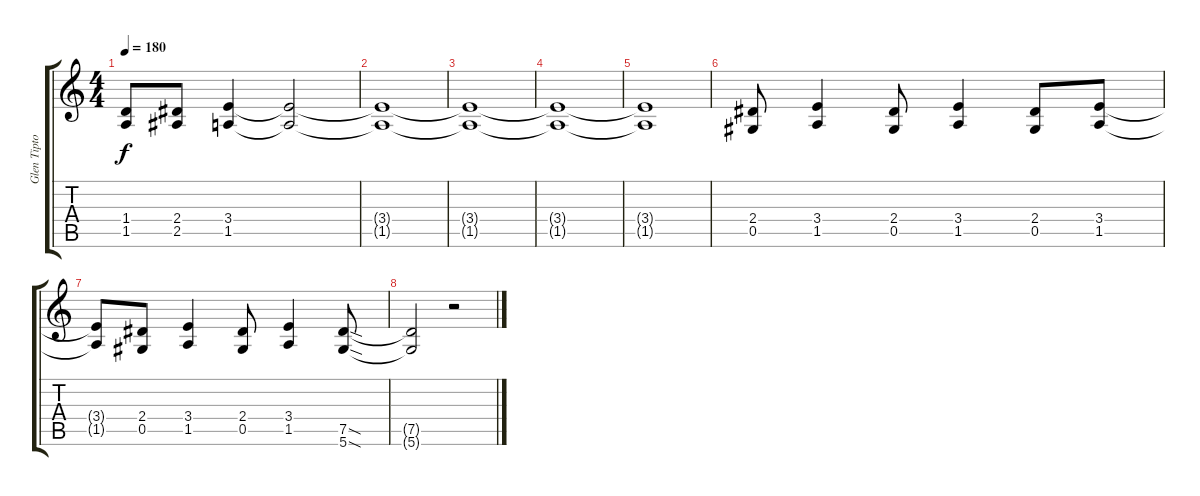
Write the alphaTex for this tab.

\track ("Glen Tipton" "Glen Tipto") {instrument distortionguitar}
\staff {score tabs}
\tuning (Eb4 Bb3 Gb3 Db3 Ab2 Eb2) {hide}
\ts (4 4)
\tempo 180
\clef g2
\ks c
(1.4 1.5).8{dy f} (2.4 2.5).8 (3.4 1.5).4 (3.4{t} 1.5{t}).2 |
(3.4{t} 1.5{t}).1 |
(3.4{t} 1.5{t}).1 |
(3.4{t} 1.5{t}).1 |
(3.4{t} 1.5{t}).1 |
(2.4 0.5).8 (3.4 1.5).4 (2.4 0.5).8 (3.4 1.5).4 (2.4 0.5).8 (3.4 1.5).8 |
(3.4{t} 1.5{t}).8 (2.4 0.5).8 (3.4 1.5).4 (2.4 0.5).8 (3.4 1.5).4 (7.5{sod} 5.6{sod}).8 |
(7.5{t} 5.6{t}).2 r.2
